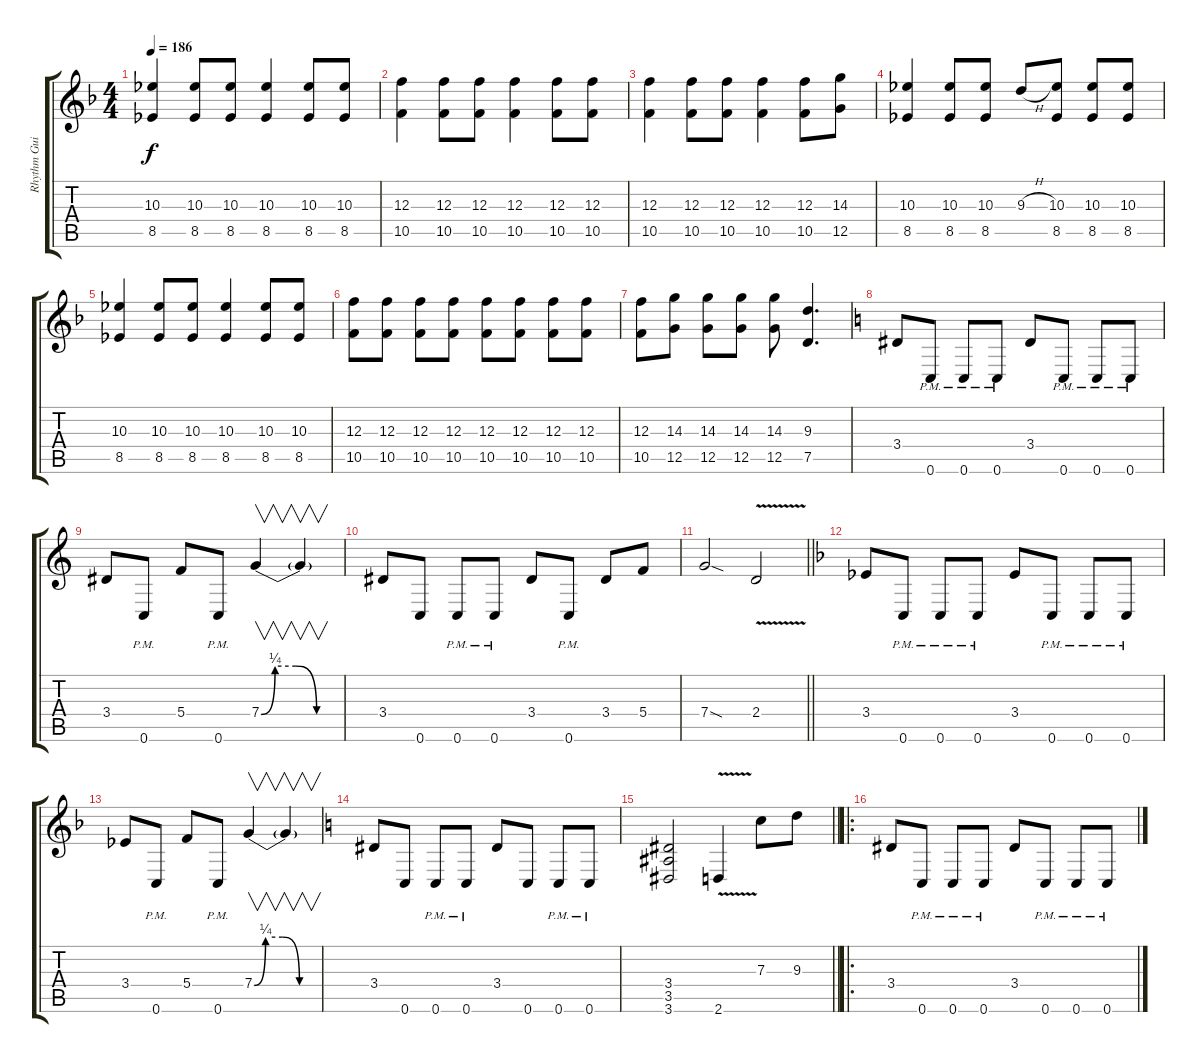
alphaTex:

\track ("Rhythm Guitar" "Rhythm Gui") {instrument distortionguitar}
\staff {score tabs}
\tuning (D4 A3 F3 C3 G2 C2) {hide}
\ts (4 4)
\tempo 186
\clef g2
\ks f
(10.3 8.5).4{dy f} (10.3 8.5).8 (10.3 8.5).8 (10.3 8.5).4 (10.3 8.5).8 (10.3 8.5).8 |
(12.3 10.5).4 (12.3 10.5).8 (12.3 10.5).8 (12.3 10.5).4 (12.3 10.5).8 (12.3 10.5).8 |
(12.3 10.5).4 (12.3 10.5).8 (12.3 10.5).8 (12.3 10.5).4 (12.3 10.5).8 (14.3 12.5).8 |
(10.3 8.5).4 (10.3 8.5).8 (10.3 8.5).8 9.3{h}.8 (10.3 8.5).8 (10.3 8.5).8 (10.3 8.5).8 |
(10.3 8.5).4 (10.3 8.5).8 (10.3 8.5).8 (10.3 8.5).4 (10.3 8.5).8 (10.3 8.5).8 |
(12.3 10.5).8 (12.3 10.5).8 (12.3 10.5).8 (12.3 10.5).8 (12.3 10.5).8 (12.3 10.5).8 (12.3 10.5).8 (12.3 10.5).8 |
(12.3 10.5).8 (14.3 12.5).8 (14.3 12.5).8 (14.3 12.5).8 (14.3 12.5).8 (9.3 7.5).4{d} |
\ks c
3.4.8 0.6{pm}.8 0.6{pm}.8 0.6{pm}.8 3.4.8 0.6{pm}.8 0.6{pm}.8 0.6{pm}.8 |
3.4.8 0.6{pm}.8 5.4.8 0.6{pm}.8 7.4{be (custom 0 0 10 1 25 1 40 0 60 0)}.4{v} 7.4{t}.4{v} |
3.4.8 0.6.8 0.6{pm}.8 0.6{pm}.8 3.4.8 0.6{pm}.8 3.4.8 5.4.8 |
\barLineRight lightlight
7.4{sod}.2 2.4{v}.2 |
\ks f
3.4.8 0.6{pm}.8 0.6{pm}.8 0.6{pm}.8 3.4.8 0.6{pm}.8 0.6{pm}.8 0.6{pm}.8 |
3.4.8 0.6{pm}.8 5.4.8 0.6{pm}.8 7.4{be (custom 0 0 10 1 25 1 40 0 60 0)}.4{v} 7.4{t}.4{v} |
\ks c
3.4.8 0.6.8 0.6{pm}.8 0.6{pm}.8 3.4.8 0.6.8 0.6{pm}.8 0.6{pm}.8 |
\barLineRight lightlight
(3.4 3.5 3.6).2 2.6{v}.4 7.3.8 9.3.8 |
\ro
3.4.8 0.6{pm}.8 0.6{pm}.8 0.6{pm}.8 3.4.8 0.6{pm}.8 0.6{pm}.8 0.6{pm}.8
